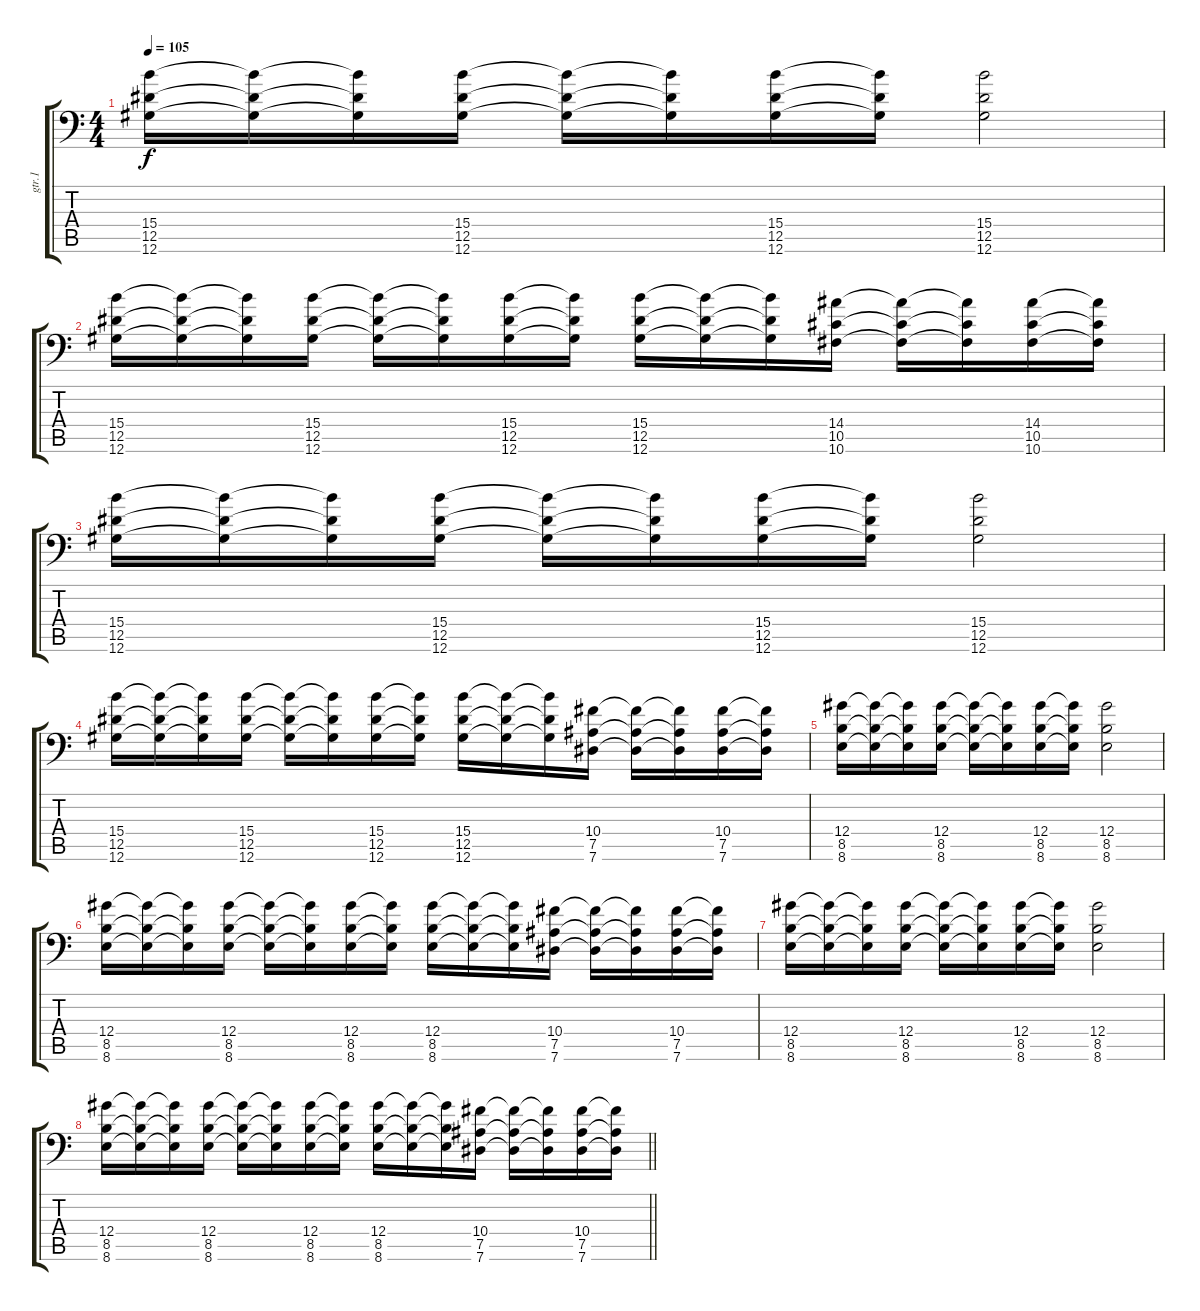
\track ("gtr.1" "gtr.1") {instrument distortionguitar}
\staff {score tabs}
\tuning (Bb3 F3 Db3 Ab2 Eb2 Ab1) {hide}
\ts (4 4)
\section ("" "")
\tempo 105
\clef f4
\ks c
(15.4 12.5 12.6).16{dy f} (15.4{t} 12.5{t} 12.6{t}).16 (15.4{t} 12.5{t} 12.6{t}).16 (15.4 12.5 12.6).16 (15.4{t} 12.5{t} 12.6{t}).16 (15.4{t} 12.5{t} 12.6{t}).16 (15.4 12.5 12.6).16 (15.4{t} 12.5{t} 12.6{t}).16 (15.4 12.5 12.6).2 |
(15.4 12.5 12.6).16 (15.4{t} 12.5{t} 12.6{t}).16 (15.4{t} 12.5{t} 12.6{t}).16 (15.4 12.5 12.6).16 (15.4{t} 12.5{t} 12.6{t}).16 (15.4{t} 12.5{t} 12.6{t}).16 (15.4 12.5 12.6).16 (15.4{t} 12.5{t} 12.6{t}).16 (15.4 12.5 12.6).16 (15.4{t} 12.5{t} 12.6{t}).16 (15.4{t} 12.5{t} 12.6{t}).16 (14.4 10.5 10.6).16 (14.4{t} 10.5{t} 10.6{t}).16 (14.4{t} 10.5{t} 10.6{t}).16 (14.4 10.5 10.6).16 (14.4{t} 10.5{t} 10.6{t}).16 |
(15.4 12.5 12.6).16 (15.4{t} 12.5{t} 12.6{t}).16 (15.4{t} 12.5{t} 12.6{t}).16 (15.4 12.5 12.6).16 (15.4{t} 12.5{t} 12.6{t}).16 (15.4{t} 12.5{t} 12.6{t}).16 (15.4 12.5 12.6).16 (15.4{t} 12.5{t} 12.6{t}).16 (15.4 12.5 12.6).2 |
(15.4 12.5 12.6).16 (15.4{t} 12.5{t} 12.6{t}).16 (15.4{t} 12.5{t} 12.6{t}).16 (15.4 12.5 12.6).16 (15.4{t} 12.5{t} 12.6{t}).16 (15.4{t} 12.5{t} 12.6{t}).16 (15.4 12.5 12.6).16 (15.4{t} 12.5{t} 12.6{t}).16 (15.4 12.5 12.6).16 (15.4{t} 12.5{t} 12.6{t}).16 (15.4{t} 12.5{t} 12.6{t}).16 (10.4 7.5 7.6).16 (10.4{t} 7.5{t} 7.6{t}).16 (10.4{t} 7.5{t} 7.6{t}).16 (10.4 7.5 7.6).16 (10.4{t} 7.5{t} 7.6{t}).16 |
(12.4 8.5 8.6).16 (12.4{t} 8.5{t} 8.6{t}).16 (12.4{t} 8.5{t} 8.6{t}).16 (12.4 8.5 8.6).16 (12.4{t} 8.5{t} 8.6{t}).16 (12.4{t} 8.5{t} 8.6{t}).16 (12.4 8.5 8.6).16 (12.4{t} 8.5{t} 8.6{t}).16 (12.4 8.5 8.6).2 |
(12.4 8.5 8.6).16 (12.4{t} 8.5{t} 8.6{t}).16 (12.4{t} 8.5{t} 8.6{t}).16 (12.4 8.5 8.6).16 (12.4{t} 8.5{t} 8.6{t}).16 (12.4{t} 8.5{t} 8.6{t}).16 (12.4 8.5 8.6).16 (12.4{t} 8.5{t} 8.6{t}).16 (12.4 8.5 8.6).16 (12.4{t} 8.5{t} 8.6{t}).16 (12.4{t} 8.5{t} 8.6{t}).16 (10.4 7.5 7.6).16 (10.4{t} 7.5{t} 7.6{t}).16 (10.4{t} 7.5{t} 7.6{t}).16 (10.4 7.5 7.6).16 (10.4{t} 7.5{t} 7.6{t}).16 |
(12.4 8.5 8.6).16 (12.4{t} 8.5{t} 8.6{t}).16 (12.4{t} 8.5{t} 8.6{t}).16 (12.4 8.5 8.6).16 (12.4{t} 8.5{t} 8.6{t}).16 (12.4{t} 8.5{t} 8.6{t}).16 (12.4 8.5 8.6).16 (12.4{t} 8.5{t} 8.6{t}).16 (12.4 8.5 8.6).2 |
\barLineRight lightlight
(12.4 8.5 8.6).16 (12.4{t} 8.5{t} 8.6{t}).16 (12.4{t} 8.5{t} 8.6{t}).16 (12.4 8.5 8.6).16 (12.4{t} 8.5{t} 8.6{t}).16 (12.4{t} 8.5{t} 8.6{t}).16 (12.4 8.5 8.6).16 (12.4{t} 8.5{t} 8.6{t}).16 (12.4 8.5 8.6).16 (12.4{t} 8.5{t} 8.6{t}).16 (12.4{t} 8.5{t} 8.6{t}).16 (10.4 7.5 7.6).16 (10.4{t} 7.5{t} 7.6{t}).16 (10.4{t} 7.5{t} 7.6{t}).16 (10.4 7.5 7.6).16 (10.4{t} 7.5{t} 7.6{t}).16
